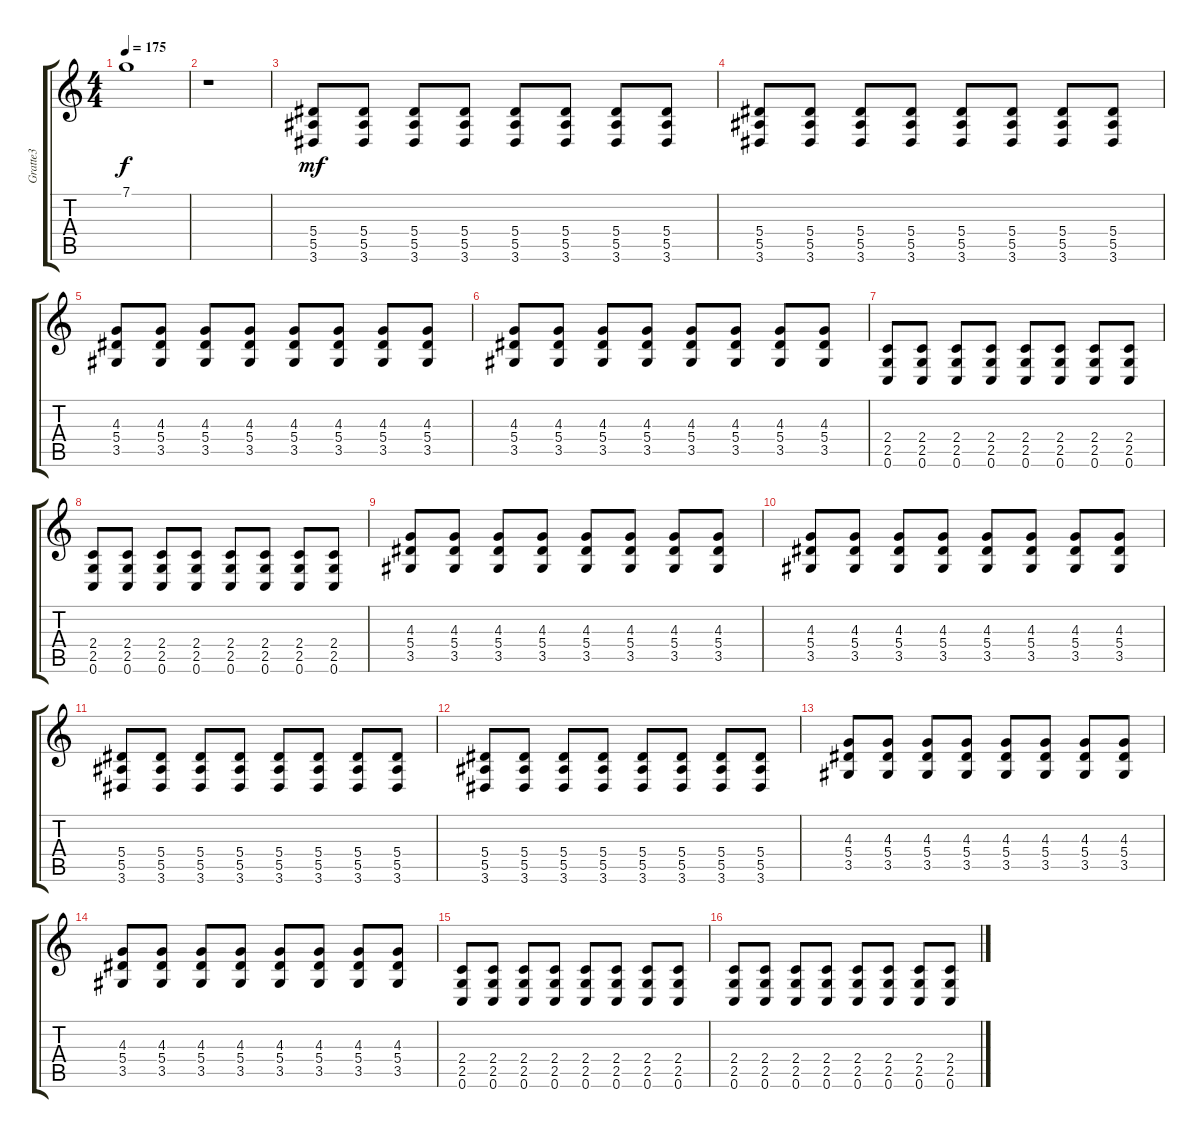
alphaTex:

\track ("Gratte3" "Gratte3") {instrument distortionguitar}
\staff {score tabs}
\tuning (C4 G3 Eb3 Bb2 F2 C2) {hide}
\ts (4 4)
\tempo 175
\clef g2
\ks c
7.1{t}.1{dy f} |
r.1 |
(5.4 5.5 3.6).8{dy mf} (5.4 5.5 3.6).8 (5.4 5.5 3.6).8 (5.4 5.5 3.6).8 (5.4 5.5 3.6).8 (5.4 5.5 3.6).8 (5.4 5.5 3.6).8 (5.4 5.5 3.6).8 |
(5.4 5.5 3.6).8 (5.4 5.5 3.6).8 (5.4 5.5 3.6).8 (5.4 5.5 3.6).8 (5.4 5.5 3.6).8 (5.4 5.5 3.6).8 (5.4 5.5 3.6).8 (5.4 5.5 3.6).8 |
(4.3 5.4 3.5).8 (4.3 5.4 3.5).8 (4.3 5.4 3.5).8 (4.3 5.4 3.5).8 (4.3 5.4 3.5).8 (4.3 5.4 3.5).8 (4.3 5.4 3.5).8 (4.3 5.4 3.5).8 |
(4.3 5.4 3.5).8 (4.3 5.4 3.5).8 (4.3 5.4 3.5).8 (4.3 5.4 3.5).8 (4.3 5.4 3.5).8 (4.3 5.4 3.5).8 (4.3 5.4 3.5).8 (4.3 5.4 3.5).8 |
(2.4 2.5 0.6).8 (2.4 2.5 0.6).8 (2.4 2.5 0.6).8 (2.4 2.5 0.6).8 (2.4 2.5 0.6).8 (2.4 2.5 0.6).8 (2.4 2.5 0.6).8 (2.4 2.5 0.6).8 |
(2.4 2.5 0.6).8 (2.4 2.5 0.6).8 (2.4 2.5 0.6).8 (2.4 2.5 0.6).8 (2.4 2.5 0.6).8 (2.4 2.5 0.6).8 (2.4 2.5 0.6).8 (2.4 2.5 0.6).8 |
(4.3 5.4 3.5).8 (4.3 5.4 3.5).8 (4.3 5.4 3.5).8 (4.3 5.4 3.5).8 (4.3 5.4 3.5).8 (4.3 5.4 3.5).8 (4.3 5.4 3.5).8 (4.3 5.4 3.5).8 |
(4.3 5.4 3.5).8 (4.3 5.4 3.5).8 (4.3 5.4 3.5).8 (4.3 5.4 3.5).8 (4.3 5.4 3.5).8 (4.3 5.4 3.5).8 (4.3 5.4 3.5).8 (4.3 5.4 3.5).8 |
(5.4 5.5 3.6).8 (5.4 5.5 3.6).8 (5.4 5.5 3.6).8 (5.4 5.5 3.6).8 (5.4 5.5 3.6).8 (5.4 5.5 3.6).8 (5.4 5.5 3.6).8 (5.4 5.5 3.6).8 |
(5.4 5.5 3.6).8 (5.4 5.5 3.6).8 (5.4 5.5 3.6).8 (5.4 5.5 3.6).8 (5.4 5.5 3.6).8 (5.4 5.5 3.6).8 (5.4 5.5 3.6).8 (5.4 5.5 3.6).8 |
(4.3 5.4 3.5).8 (4.3 5.4 3.5).8 (4.3 5.4 3.5).8 (4.3 5.4 3.5).8 (4.3 5.4 3.5).8 (4.3 5.4 3.5).8 (4.3 5.4 3.5).8 (4.3 5.4 3.5).8 |
(4.3 5.4 3.5).8 (4.3 5.4 3.5).8 (4.3 5.4 3.5).8 (4.3 5.4 3.5).8 (4.3 5.4 3.5).8 (4.3 5.4 3.5).8 (4.3 5.4 3.5).8 (4.3 5.4 3.5).8 |
(2.4 2.5 0.6).8 (2.4 2.5 0.6).8 (2.4 2.5 0.6).8 (2.4 2.5 0.6).8 (2.4 2.5 0.6).8 (2.4 2.5 0.6).8 (2.4 2.5 0.6).8 (2.4 2.5 0.6).8 |
(2.4 2.5 0.6).8 (2.4 2.5 0.6).8 (2.4 2.5 0.6).8 (2.4 2.5 0.6).8 (2.4 2.5 0.6).8 (2.4 2.5 0.6).8 (2.4 2.5 0.6).8 (2.4 2.5 0.6).8
